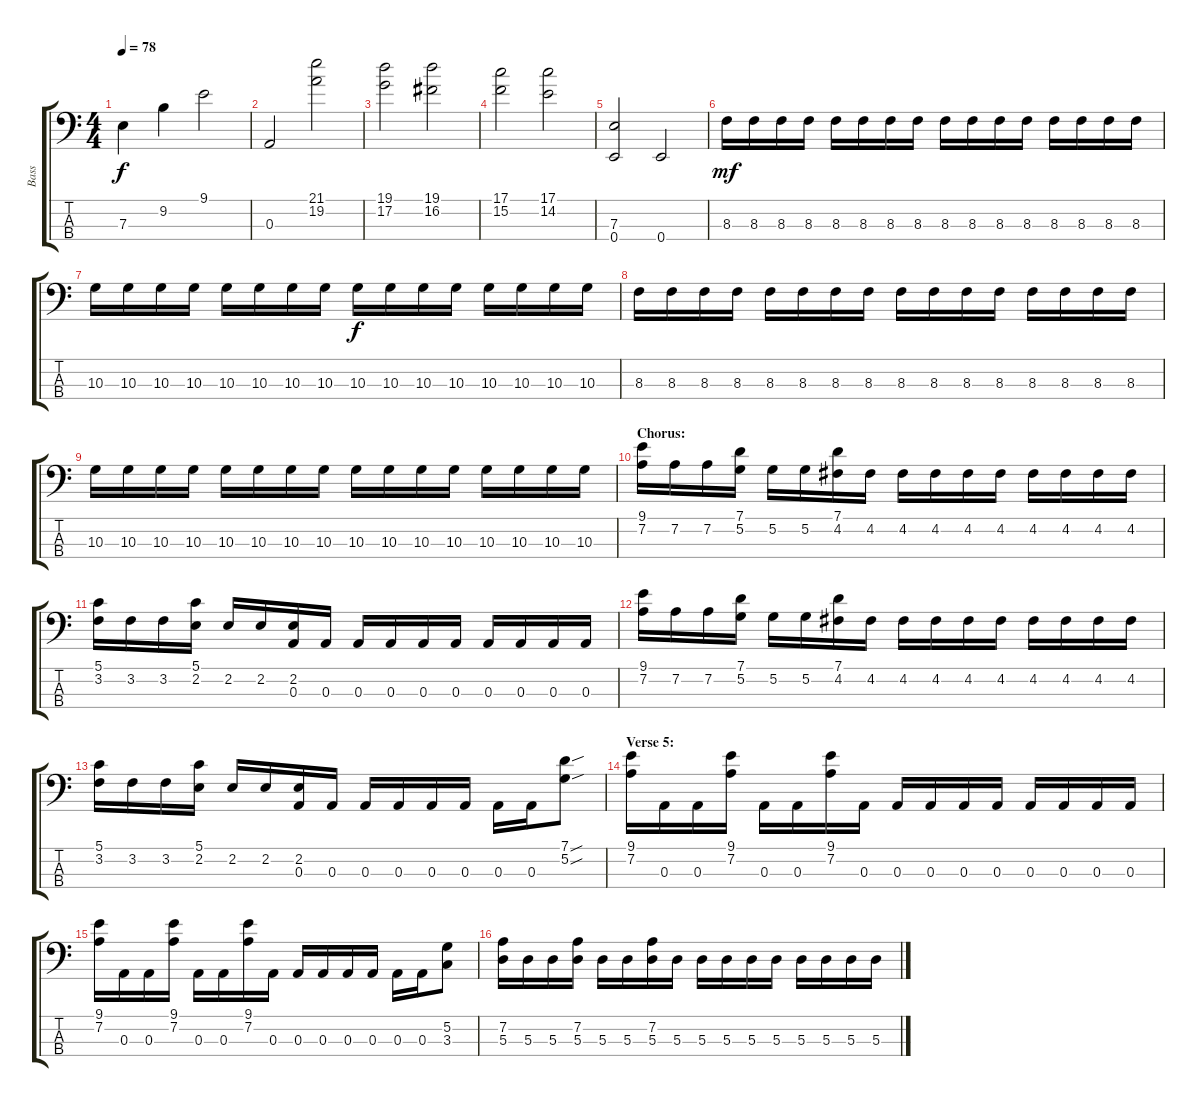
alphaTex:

\track ("Bass" "Bass") {instrument fretlessbass}
\staff {score tabs}
\tuning (G2 D2 A1 E1) {hide}
\ts (4 4)
\tempo 78
\clef f4
\ks c
7.3.4{dy f} 9.2.4 9.1.2 |
0.3.2 (21.1 19.2).2 |
(19.1 17.2).2 (19.1 16.2).2 |
(17.1 15.2).2 (17.1 14.2).2 |
(7.3 0.4).2 0.4.2 |
8.3.16{dy mf} 8.3.16 8.3.16 8.3.16 8.3.16 8.3.16 8.3.16 8.3.16 8.3.16 8.3.16 8.3.16 8.3.16 8.3.16 8.3.16 8.3.16 8.3.16 |
10.3.16 10.3.16 10.3.16 10.3.16 10.3.16 10.3.16 10.3.16 10.3.16 10.3.16{dy f} 10.3.16 10.3.16 10.3.16 10.3.16 10.3.16 10.3.16 10.3.16 |
8.3.16 8.3.16 8.3.16 8.3.16 8.3.16 8.3.16 8.3.16 8.3.16 8.3.16 8.3.16 8.3.16 8.3.16 8.3.16 8.3.16 8.3.16 8.3.16 |
10.3.16 10.3.16 10.3.16 10.3.16 10.3.16 10.3.16 10.3.16 10.3.16 10.3.16 10.3.16 10.3.16 10.3.16 10.3.16 10.3.16 10.3.16 10.3.16 |
\section ("" "Chorus:")
(9.1 7.2).16 7.2.16 7.2.16 (7.1 5.2).16 5.2.16 5.2.16 (7.1 4.2).16 4.2.16 4.2.16 4.2.16 4.2.16 4.2.16 4.2.16 4.2.16 4.2.16 4.2.16 |
(5.1 3.2).16 3.2.16 3.2.16 (5.1 2.2).16 2.2.16 2.2.16 (2.2 0.3).16 0.3.16 0.3.16 0.3.16 0.3.16 0.3.16 0.3.16 0.3.16 0.3.16 0.3.16 |
(9.1 7.2).16 7.2.16 7.2.16 (7.1 5.2).16 5.2.16 5.2.16 (7.1 4.2).16 4.2.16 4.2.16 4.2.16 4.2.16 4.2.16 4.2.16 4.2.16 4.2.16 4.2.16 |
(5.1 3.2).16 3.2.16 3.2.16 (5.1 2.2).16 2.2.16 2.2.16 (2.2 0.3).16 0.3.16 0.3.16 0.3.16 0.3.16 0.3.16 0.3.16 0.3.16 (7.1{sou} 5.2{sou}).8 |
\section ("" "Verse 5:")
(9.1 7.2).16 0.3.16 0.3.16 (9.1 7.2).16 0.3.16 0.3.16 (9.1 7.2).16 0.3.16 0.3.16 0.3.16 0.3.16 0.3.16 0.3.16 0.3.16 0.3.16 0.3.16 |
(9.1 7.2).16 0.3.16 0.3.16 (9.1 7.2).16 0.3.16 0.3.16 (9.1 7.2).16 0.3.16 0.3.16 0.3.16 0.3.16 0.3.16 0.3.16 0.3.16 (5.2 3.3).8 |
(7.2 5.3).16 5.3.16 5.3.16 (7.2 5.3).16 5.3.16 5.3.16 (7.2 5.3).16 5.3.16 5.3.16 5.3.16 5.3.16 5.3.16 5.3.16 5.3.16 5.3.16 5.3.16
